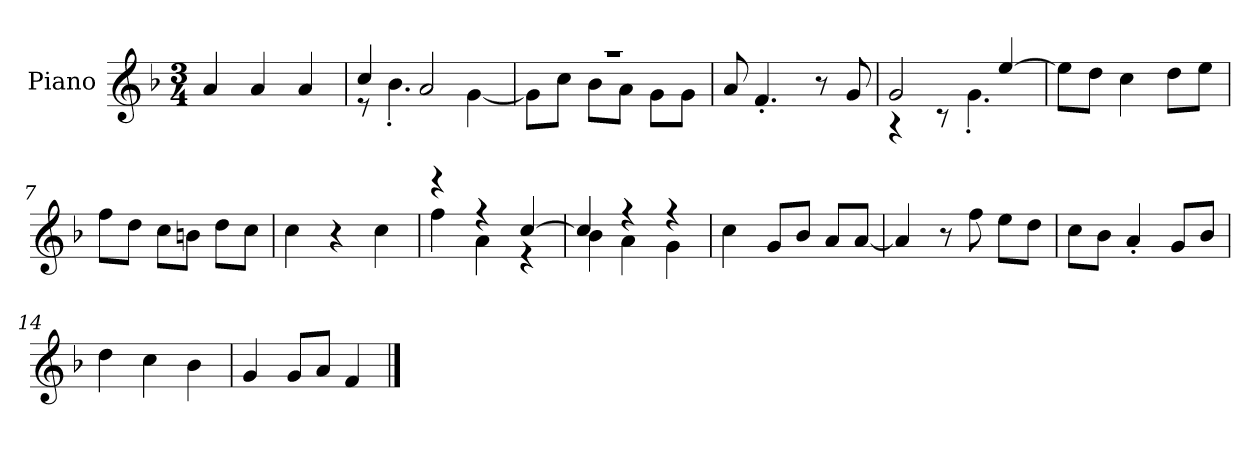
**kern
*part1
*staff1
*I"Piano
*I'P-no
*clefG2
*k[b-]
*M3/4
*MM177
=1
4a/
4a/
4a/
=2
*^
4cc/	8r
.	4.b-'\
2a/	.
.	[4g\
=3	=3
2.r	8g\L]
.	8cc\J
.	8b-\L
.	8a\J
.	8g\L
.	8g\J
*v	*v
=4
8a/
4.f'/
8r
8g/
=5
*^
2g/	4r
.	8r
.	4.g'\
[4ee/	.
*v	*v
=6
8ee\L]
8dd\J
4cc\
8dd\L
8ee\J
=7
8ff\L
8dd\J
8cc\L
8bn\J
8dd\L
8cc\J
!!LO:LB:g=z
=8
4cc\
4r
4cc\
=9
*^
4r	4ff\
4r	4a\
[4cc/	4r
=10	=10
4cc/]	4b-\
4r	4a\
4r	4g\
*v	*v
=11
4cc\
8g/L
8b-/J
8a/L
[8a/J
=12
4a/]
8r
8ff\
8ee\L
8dd\J
=13
8cc\L
8b-\J
4a'/
8g/L
8b-/J
=14
4dd\
4cc\
4b-\
=15
4g/
8g/L
8a/J
4f/
==
*-
